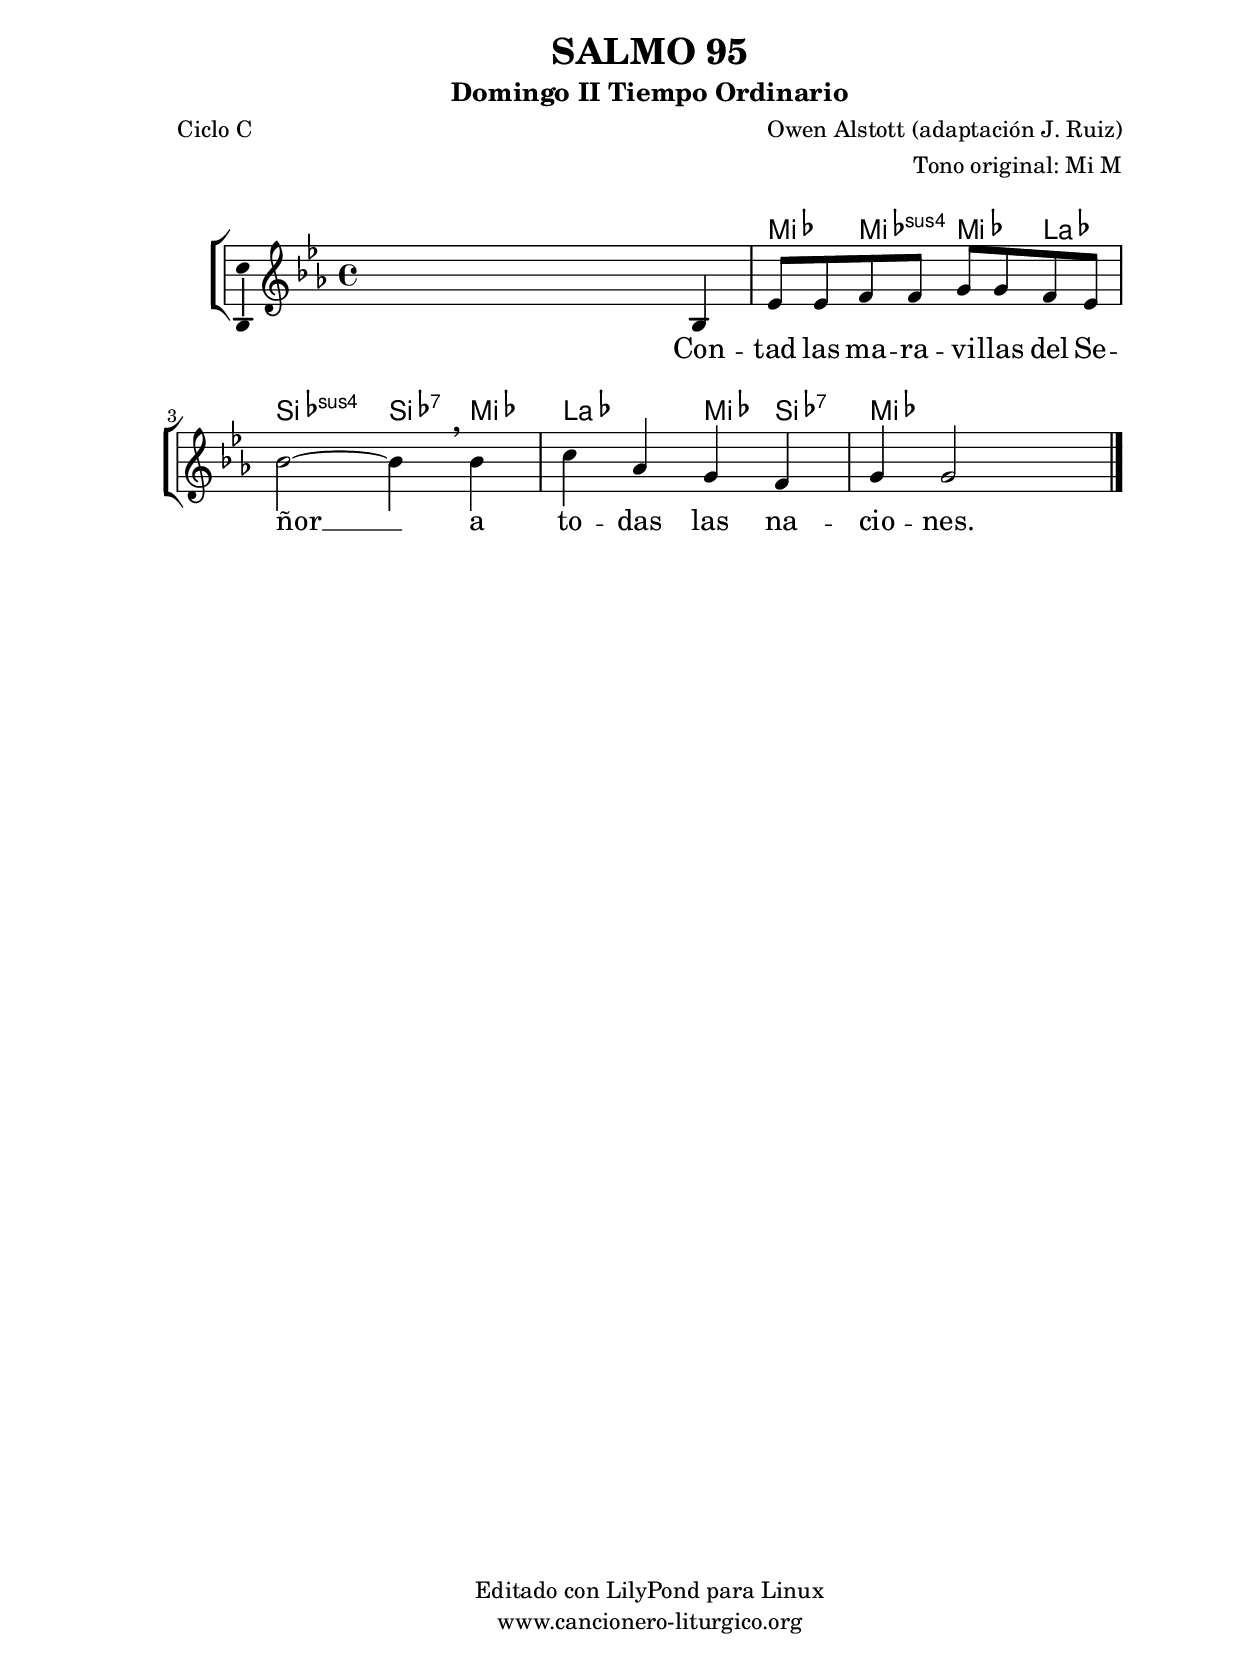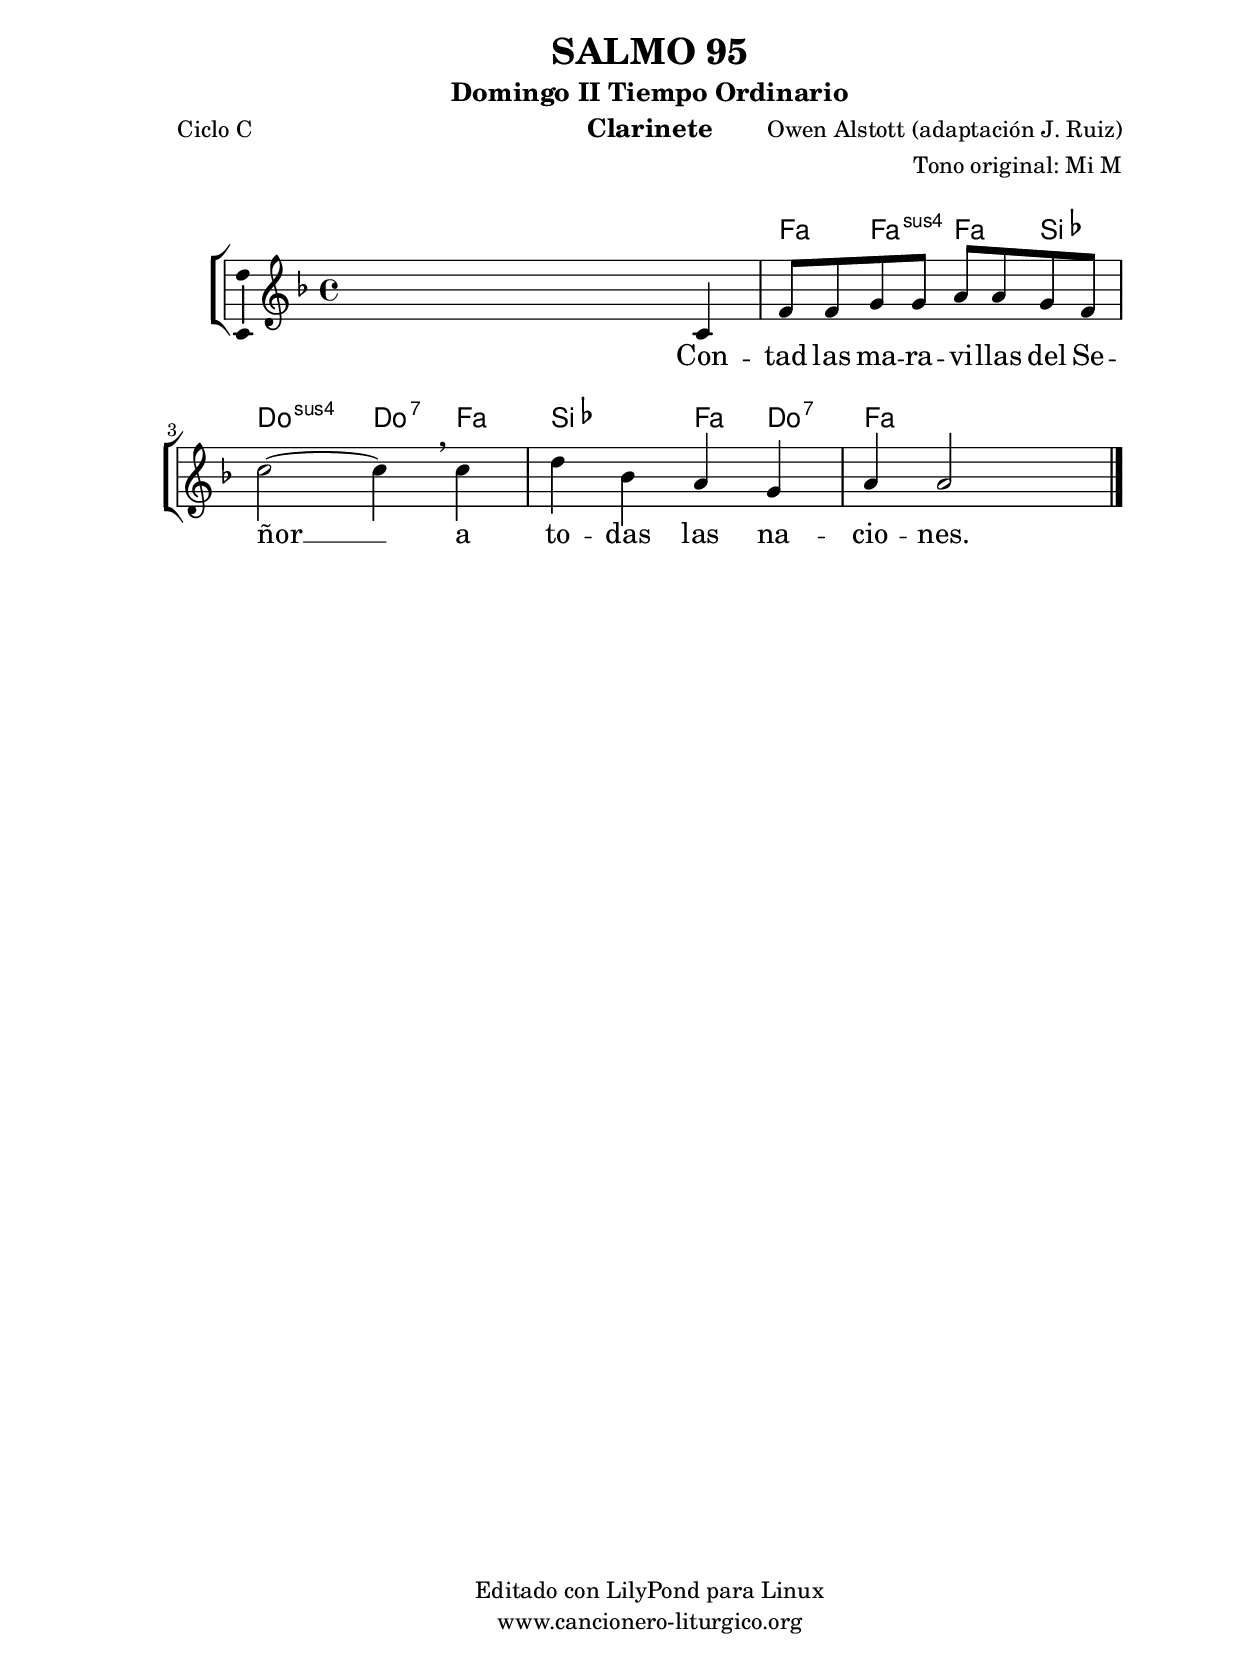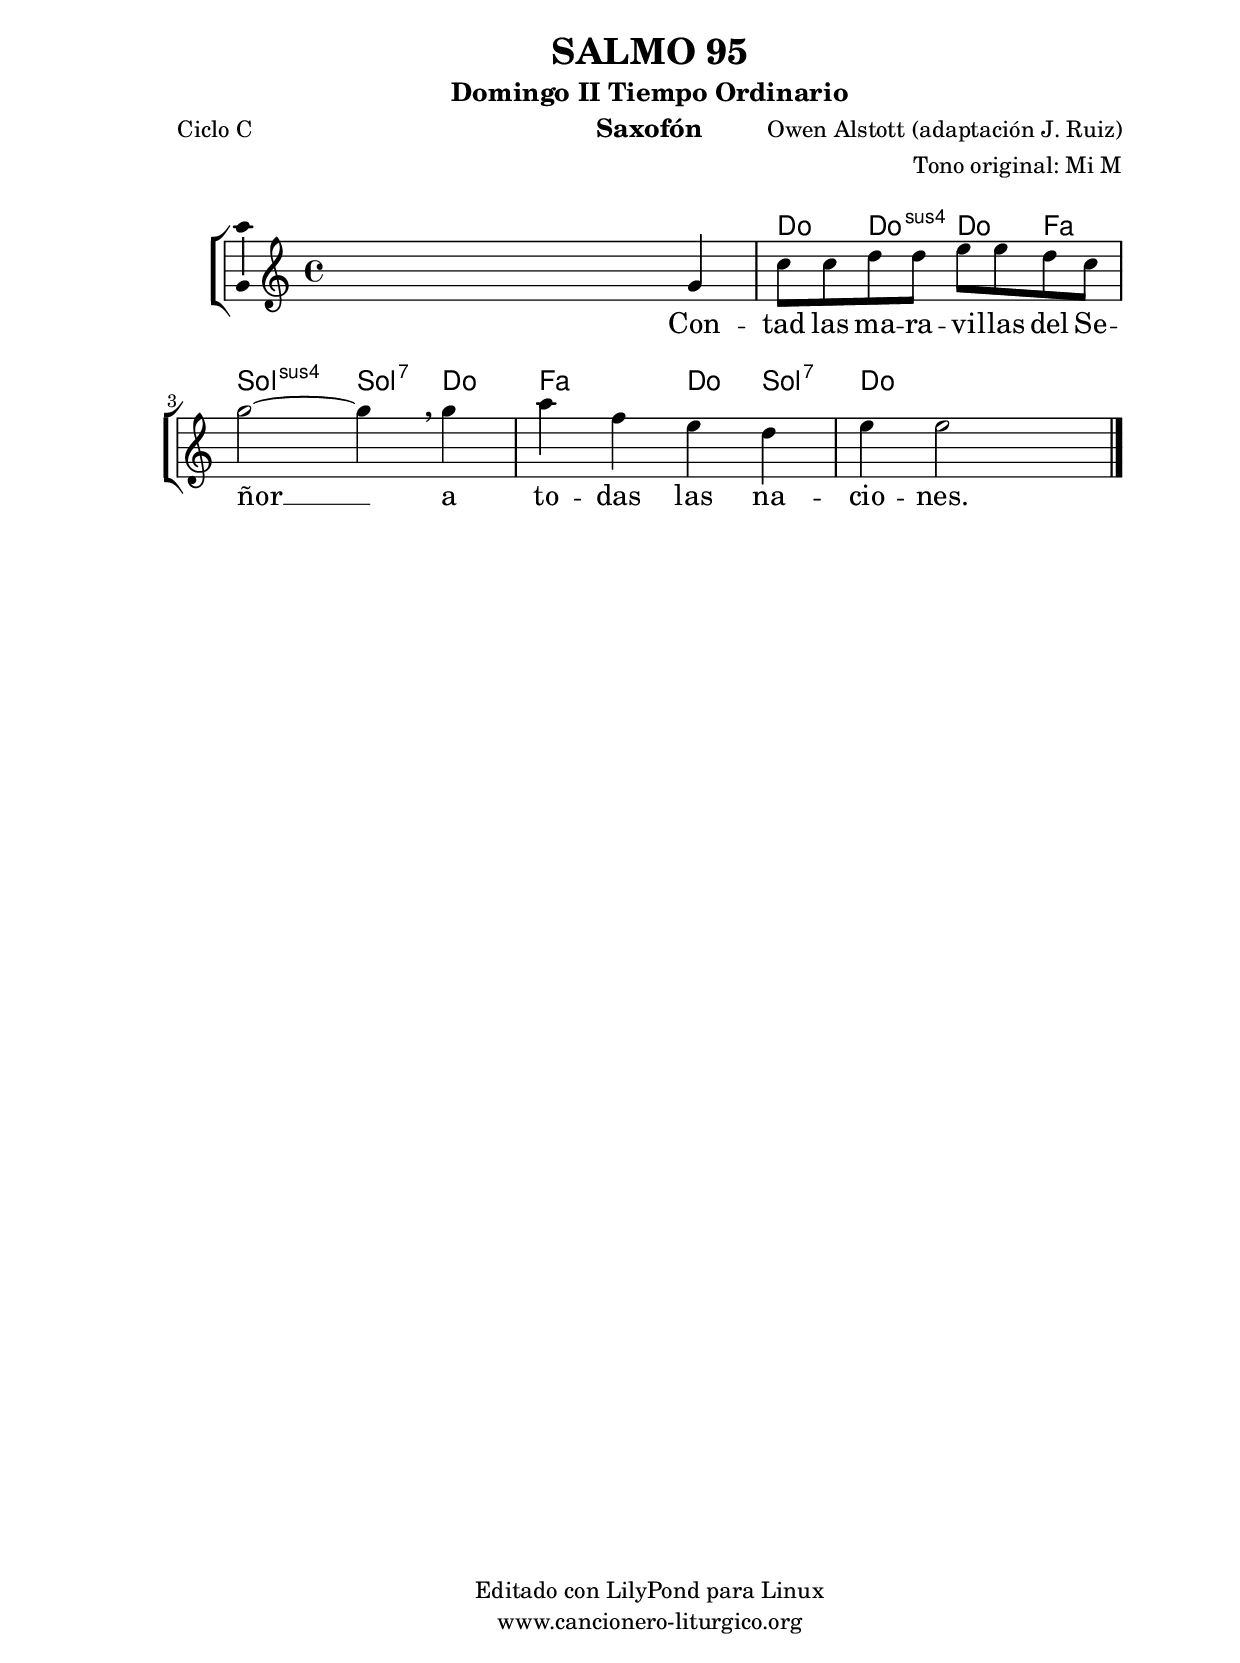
%
%para convertir .midi en .wav:
%timidity filename.midi -Ow -o finename.wav
%
%
%Para convertir de .wav a .mp3:
%lame -h -m j filename.wav
%
%
%para escuchar el midi:
%timidity nombrefichero.midi
%


%versión de lilypond para la que se ha escrito esta partitura:
\version "2.16.0"

	%Tamaño papel
	#(set-default-paper-size "a4")
	%Tamaño partitura
	#(set-global-staff-size 20)
	%No responde al pulsar sobre una nota
	#(ly:set-option 'point-and-click #f)

%parámetros del encabezamiento:
\header {
	title = "SALMO 95"
	subtitle = "Domingo II Tiempo Ordinario"
	composer = "Owen Alstott (adaptación J. Ruiz)"
	poet = "Ciclo C"
	meter = ""
	arranger = "Tono original: Mi M"
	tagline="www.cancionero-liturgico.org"
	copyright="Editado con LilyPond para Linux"
	}

%parámetros asociados al papel:
\paper  {
	oddHeaderMarkup = \markup {\fill-line { \on-the-fly #not-first-page \fromproperty #'header:title \on-the-fly #not-first-page \fromproperty #'header:composer }}
	evenHeaderMarkup = \markup {\fill-line { \fromproperty #'header:composer \fromproperty #'header:title }}
	#(set-paper-size "a4")
	print-page-number = ##f
	first-page-number = 1
	print-first-page-number = ##f
%	head-separation = 3.0 \cm
	top-margin = 2.0 \cm
	bottom-margin = 0.5\cm
%%%	bottom-margin = -1.0\cm
	left-margin = 3.0 \cm
	line-width = 16.0 \cm 
	indent = 8\mm
	interscoreline = 2.\mm
	between-system-space = 15\mm
%	para que las partituras no llenen la hoja:
	ragged-bottom = ##t
%	idem para la última hoja:
	ragged-last-bottom = ##f
%	para que las partituras llenen el ancho del papel:
	ragged-last = ##f
	after-title-space = 2.5 \cm
%page-count=1
%system-count=8

	%Flexible Vertical Spacing
%	markup-markup-spacing =
%	#'((basic-distance . 15) (minimum-distance . 15) (padding . 3))
	markup-system-spacing =
	#'((basic-distance . 15) (minimum-distance . 15) (padding . 3))
	system-system-spacing =
	#'((basic-distance . 15) (minimum-distance . 15) (padding . 3))
	score-system-spacing =
	#'((basic-distance . 15) (minimum-distance . 15) (padding . 5))
%	top-system-spacing = % header
%	#'((basic-distance . 8) (minimum-distance . 0) (padding . 3))
%	top-markup-spacing =
%	#'((basic-distance . 20) (minimum-distance . 20) (padding . 3))
	last-bottom-spacing = % footer
	#'((basic-distance . 5) (minimum-distance . 5) (padding . 3))
%	score-markup-spacing =
%	#'((basic-distance . 16) (minimum-distance . 13) (padding . 3))

	}


%parámetros que afectan a toda la partitura:
global =  {
	%clave de sol (G):
	\clef G
	%armadura:
	\transpose e ees
	\key e \major
	\tempo 4=80
	\set Score.tempoHideNote = ##t
	}


acordes = {
	\italianChords
	\chordmode {
	\transpose e ees
{
s1 e4 e:sus4 e a b2:sus4 b4:7 e a2 e4 b:7 e1
	}
	}
}


melodia = 
	\transpose e ees
{
	\relative c'{
	\time 4/4

s2 s4 b4
e8 e fis fis gis gis fis e
b'2~b4 \breathe b4
cis4 a gis fis
gis4 gis2 s4

	\bar "|."
	}
	}


texto = \lyricmode {
Con -- tad las ma -- ra -- vi -- llas del Se -- ñor __ a to -- das las na -- cio -- nes.
	}


acordesStaff = \context ChordNames = acordesStaff <<
	\set chordChanges = ##t
	\acordes
	>>


vozStaff = \context Voice = vozStaff
\with {\consists "Ambitus_engraver"}
<<
%	\set Staff.instrumentName = ""
%	\set Staff.shortInstrumentName = ""
%	\set Staff.midiInstrument = #"clarinet"
%	\set Staff.midiInstrument = #"cello"
%	\set Staff.midiInstrument = #"flute"
	\set Staff.midiInstrument = #"electric guitar (jazz)"
%	\set Staff.midiInstrument = #"english horn"
%	\set Staff.midiInstrument = #"violin"
%	\set Staff.midiInstrument = #"glockenspiel"
	\set Staff.midiMinimumVolume = #0.7
	\set Staff.midiMaximumVolume = #0.9
	\global
	\melodia
	>>


textoStaff = \context Lyrics = textoStaff <<
	\lyricsto vozStaff \texto
	>>

\book {
	\score {
		\context ChoirStaff {
			\override StaffGroup.SystemStartBracket #'collapse-height = #1
			\override Score.SystemStartBar #'collapse-height = #1
			<<
			\acordesStaff
			\vozStaff
			\textoStaff
			>>
			}
		\layout {
	    		\context {
				\Lyrics
				\override LyricText #'font-size = #2
				}
	   		 \context {
				\Score
				%fontSize = #3
				\override StaffSymbol #'staff-space = #(magstep +3)
				%\override Beam #'thickness = #0.55
				%\override SpacingSpanner #'spacing-increment = #1.0
				%\override Slur #'height-limit = #1.5
				}
			}
		}
	\score {
		\unfoldRepeats
		\context ChoirStaff {
			<<
			\acordesStaff
			\vozStaff
			>>
			}
		\midi {
	  		\context {
	  			\Score
				tempoWholesPerMinute = #(ly:make-moment 70 4)
				}
			}
		}
	}

%Partitura para clarinete
#(define output-suffix "C")
\book {
	\header{
		instrument = "Clarinete"
		}
	\score {
		\context ChoirStaff {
			\override StaffGroup.SystemStartBracket #'collapse-height = #1
			\override Score.SystemStartBar #'collapse-height = #1
\transpose c d
			<<
			\acordesStaff
			\vozStaff
			\textoStaff
			>>
			}
		\layout {
	    		\context {
				\Lyrics
				\override LyricText #'font-size = #2
				}
	   		 \context {
				\Score
				%fontSize = #3
				\override StaffSymbol #'staff-space = #(magstep +3)
				%\override Beam #'thickness = #0.55
				%\override SpacingSpanner #'spacing-increment = #1.0
				%\override Slur #'height-limit = #1.5
				}
			}
		}
	}

%Partitura para saxofón
#(define output-suffix "S")
\book {
	\header{
		instrument = "Saxofón"
		}
	\score {
		\context ChoirStaff {
			\override StaffGroup.SystemStartBracket #'collapse-height = #1
			\override Score.SystemStartBar #'collapse-height = #1
\transpose c a
			<<
			\acordesStaff
			\vozStaff
			\textoStaff
			>>
			}
		\layout {
	    		\context {
				\Lyrics
				\override LyricText #'font-size = #2
				}
	   		 \context {
				\Score
				%fontSize = #3
				\override StaffSymbol #'staff-space = #(magstep +3)
				%\override Beam #'thickness = #0.55
				%\override SpacingSpanner #'spacing-increment = #1.0
				%\override Slur #'height-limit = #1.5
				}
			}
		}
	}

